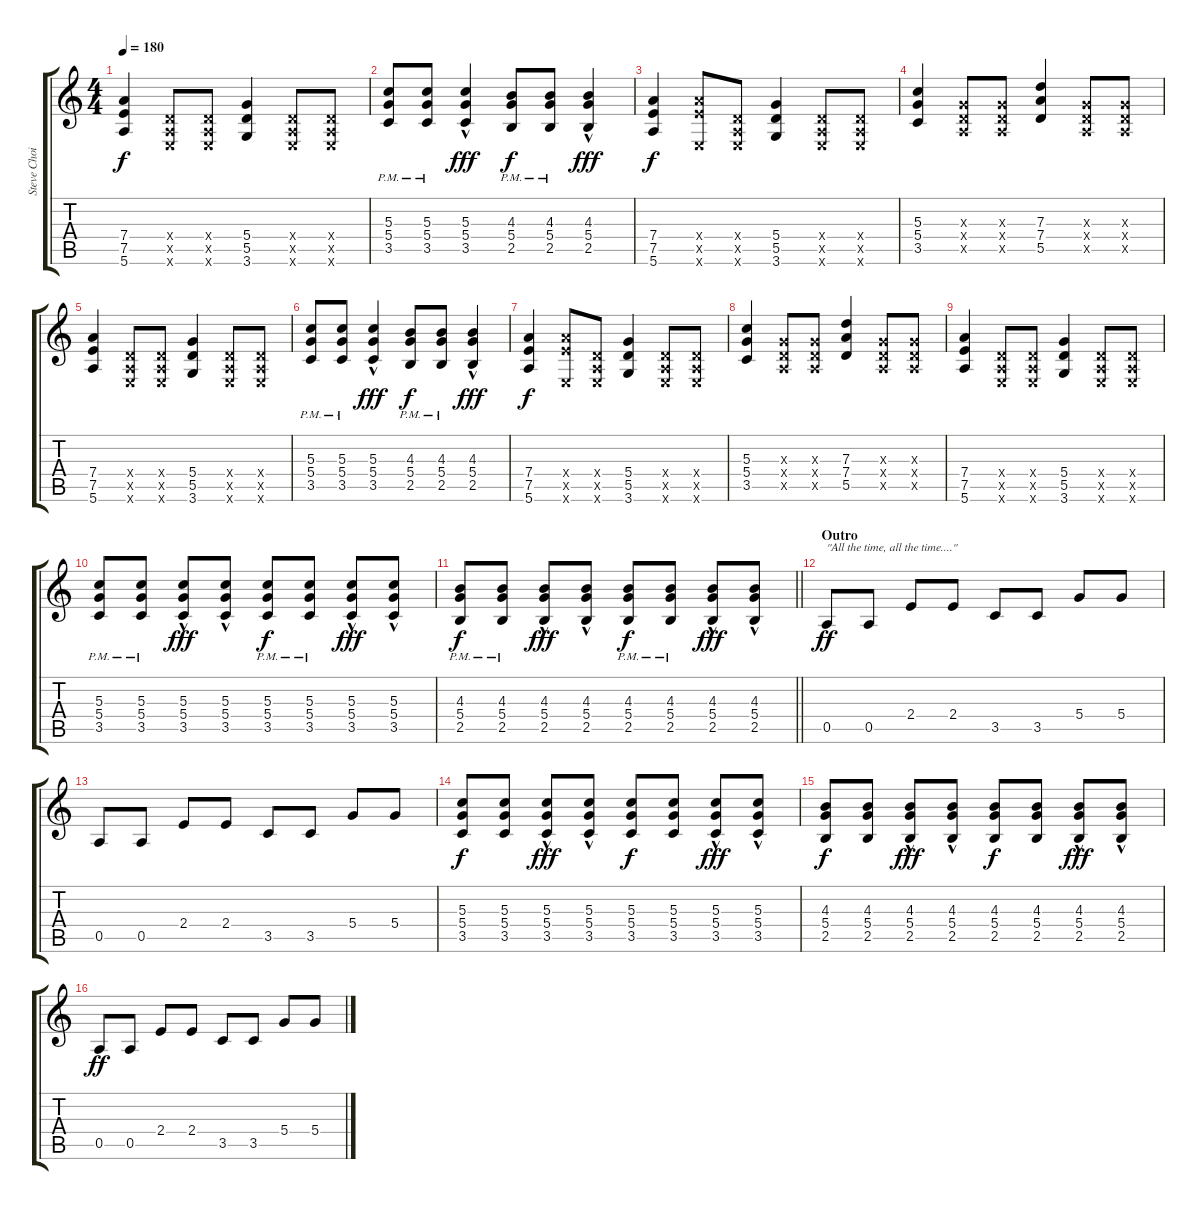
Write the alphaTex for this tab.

\track ("Steve Choi" "Steve Choi") {instrument electricguitarclean}
\staff {score tabs}
\tuning (E4 B3 G3 D3 A2 E2) {hide}
\ts (4 4)
\tempo 180
\clef g2
\ks c
(7.4 7.5 5.6).4{dy f} (0.4{x} 0.5{x} 0.6{x}).8 (0.4{x} 0.5{x} 0.6{x}).8 (5.4 5.5 3.6).4 (0.4{x} 0.5{x} 0.6{x}).8 (0.4{x} 0.5{x} 0.6{x}).8 |
(5.3{pm} 5.4{pm} 3.5{pm}).8 (5.3{pm} 5.4{pm} 3.5{pm}).8 (5.3{hac} 5.4{hac} 3.5{hac}).4{dy fff} (4.3{pm} 5.4{pm} 2.5{pm}).8{dy f} (4.3{pm} 5.4{pm} 2.5{pm}).8 (4.3{hac} 5.4{hac} 2.5{hac}).4{dy fff} |
(7.4 7.5 5.6).4{dy f} (7.4{x} 7.5{x} 0.6{x}).8 (0.4{x} 0.5{x} 0.6{x}).8 (5.4 5.5 3.6).4 (0.4{x} 0.5{x} 0.6{x}).8 (0.4{x} 0.5{x} 0.6{x}).8 |
(5.3 5.4 3.5).4 (0.3{x} 0.4{x} 0.5{x}).8 (0.3{x} 0.4{x} 0.5{x}).8 (7.3 7.4 5.5).4 (0.3{x} 0.4{x} 0.5{x}).8 (0.3{x} 0.4{x} 0.5{x}).8 |
(7.4 7.5 5.6).4 (0.4{x} 0.5{x} 0.6{x}).8 (0.4{x} 0.5{x} 0.6{x}).8 (5.4 5.5 3.6).4 (0.4{x} 0.5{x} 0.6{x}).8 (0.4{x} 0.5{x} 0.6{x}).8 |
(5.3{pm} 5.4{pm} 3.5{pm}).8 (5.3{pm} 5.4{pm} 3.5{pm}).8 (5.3{hac} 5.4{hac} 3.5{hac}).4{dy fff} (4.3{pm} 5.4{pm} 2.5{pm}).8{dy f} (4.3{pm} 5.4{pm} 2.5{pm}).8 (4.3{hac} 5.4{hac} 2.5{hac}).4{dy fff} |
(7.4 7.5 5.6).4{dy f} (7.4{x} 7.5{x} 0.6{x}).8 (0.4{x} 0.5{x} 0.6{x}).8 (5.4 5.5 3.6).4 (0.4{x} 0.5{x} 0.6{x}).8 (0.4{x} 0.5{x} 0.6{x}).8 |
(5.3 5.4 3.5).4 (0.3{x} 0.4{x} 0.5{x}).8 (0.3{x} 0.4{x} 0.5{x}).8 (7.3 7.4 5.5).4 (0.3{x} 0.4{x} 0.5{x}).8 (0.3{x} 0.4{x} 0.5{x}).8 |
(7.4 7.5 5.6).4 (0.4{x} 0.5{x} 0.6{x}).8 (0.4{x} 0.5{x} 0.6{x}).8 (5.4 5.5 3.6).4 (0.4{x} 0.5{x} 0.6{x}).8 (0.4{x} 0.5{x} 0.6{x}).8 |
(5.3{pm} 5.4{pm} 3.5{pm}).8 (5.3{pm} 5.4{pm} 3.5{pm}).8 (5.3{hac} 5.4{hac} 3.5{hac}).8{dy fff} (5.3{hac} 5.4{hac} 3.5{hac}).8 (5.3{pm} 5.4{pm} 3.5{pm}).8{dy f} (5.3{pm} 5.4{pm} 3.5{pm}).8 (5.3{hac} 5.4{hac} 3.5{hac}).8{dy fff} (5.3{hac} 5.4{hac} 3.5{hac}).8 |
\barLineRight lightlight
(4.3{pm} 5.4{pm} 2.5{pm}).8{dy f} (4.3{pm} 5.4{pm} 2.5{pm}).8 (4.3{hac} 5.4{hac} 2.5{hac}).8{dy fff} (4.3{hac} 5.4{hac} 2.5{hac}).8 (4.3{pm} 5.4{pm} 2.5{pm}).8{dy f} (4.3{pm} 5.4{pm} 2.5{pm}).8 (4.3{hac} 5.4{hac} 2.5{hac}).8{dy fff} (4.3{hac} 5.4{hac} 2.5{hac}).8 |
\section ("" "Outro")
0.5.8{txt "\"All the time, all the time....\"" dy ff} 0.5.8 2.4.8 2.4.8 3.5.8 3.5.8 5.4.8 5.4.8 |
0.5.8 0.5.8 2.4.8 2.4.8 3.5.8 3.5.8 5.4.8 5.4.8 |
(5.3 5.4 3.5).8{dy f} (5.3 5.4 3.5).8 (5.3{hac} 5.4{hac} 3.5{hac}).8{dy fff} (5.3{hac} 5.4{hac} 3.5{hac}).8 (5.3 5.4 3.5).8{dy f} (5.3 5.4 3.5).8 (5.3{hac} 5.4{hac} 3.5{hac}).8{dy fff} (5.3{hac} 5.4{hac} 3.5{hac}).8 |
(4.3 5.4 2.5).8{dy f} (4.3 5.4 2.5).8 (4.3{hac} 5.4{hac} 2.5{hac}).8{dy fff} (4.3{hac} 5.4{hac} 2.5{hac}).8 (4.3 5.4 2.5).8{dy f} (4.3 5.4 2.5).8 (4.3{hac} 5.4{hac} 2.5{hac}).8{dy fff} (4.3{hac} 5.4{hac} 2.5{hac}).8 |
0.5.8{dy ff} 0.5.8 2.4.8 2.4.8 3.5.8 3.5.8 5.4.8 5.4.8
